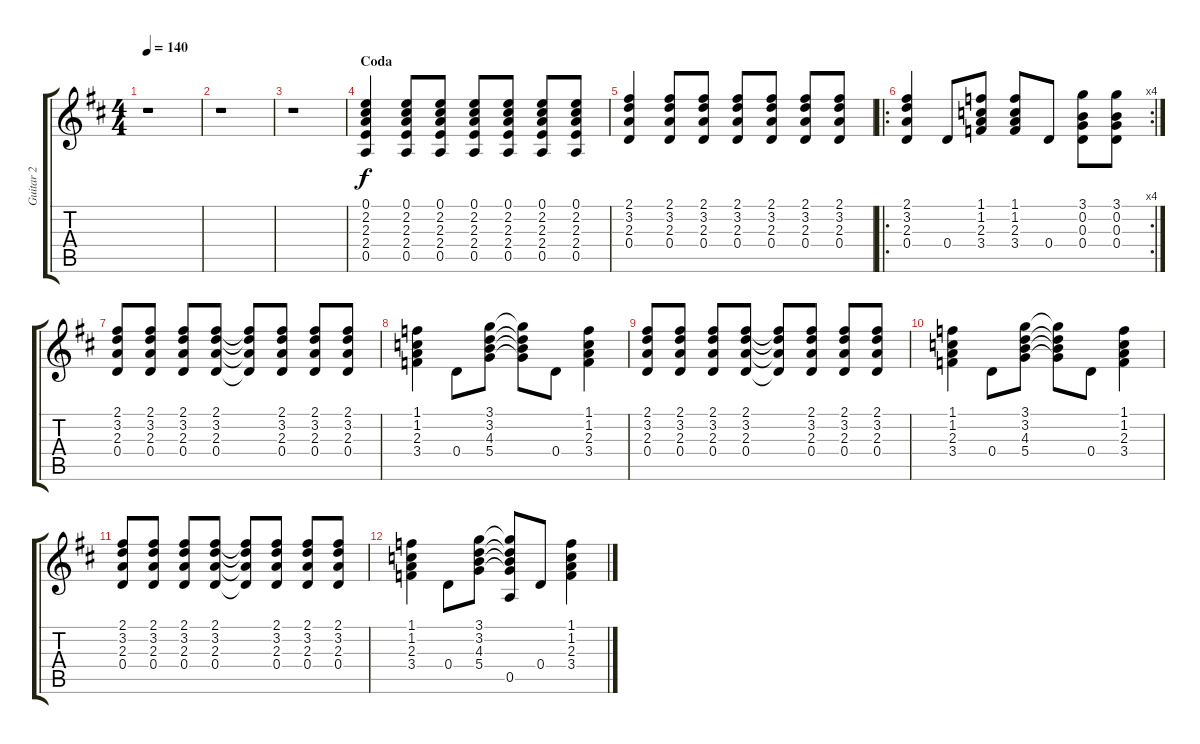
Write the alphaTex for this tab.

\track ("Guitar 2" "Guitar 2") {instrument acousticguitarsteel}
\staff {score tabs}
\tuning (E4 B3 G3 D3 A2 E2) {hide}
\ts (4 4)
\tempo 140
\clef g2
\ks d
r.1{dy f} |
r.1 |
r.1 |
\section ("" "Coda")
(0.1 2.2 2.3 2.4 0.5).4 (0.1 2.2 2.3 2.4 0.5).8 (0.1 2.2 2.3 2.4 0.5).8 (0.1 2.2 2.3 2.4 0.5).8 (0.1 2.2 2.3 2.4 0.5).8 (0.1 2.2 2.3 2.4 0.5).8 (0.1 2.2 2.3 2.4 0.5).8 |
(2.1 3.2 2.3 0.4).4 (2.1 3.2 2.3 0.4).8 (2.1 3.2 2.3 0.4).8 (2.1 3.2 2.3 0.4).8 (2.1 3.2 2.3 0.4).8 (2.1 3.2 2.3 0.4).8 (2.1 3.2 2.3 0.4).8 |
\ro
\rc 4
(2.1 3.2 2.3 0.4).4 0.4.8 (1.1 1.2 2.3 3.4).8 (1.1 1.2 2.3 3.4).8 0.4.8 (3.1 0.2 0.3 0.4).8 (3.1 0.2 0.3 0.4).8 |
(2.1 3.2 2.3 0.4).8 (2.1 3.2 2.3 0.4).8 (2.1 3.2 2.3 0.4).8 (2.1 3.2 2.3 0.4).8 (2.1{t} 3.2{t} 2.3{t} 0.4{t}).8 (2.1 3.2 2.3 0.4).8 (2.1 3.2 2.3 0.4).8 (2.1 3.2 2.3 0.4).8 |
(1.1 1.2 2.3 3.4).4 0.4.8 (3.1 3.2 4.3 5.4).8 (3.1{t} 3.2{t} 4.3{t} 5.4{t}).8 0.4.8 (1.1 1.2 2.3 3.4).4 |
(2.1 3.2 2.3 0.4).8 (2.1 3.2 2.3 0.4).8 (2.1 3.2 2.3 0.4).8 (2.1 3.2 2.3 0.4).8 (2.1{t} 3.2{t} 2.3{t} 0.4{t}).8 (2.1 3.2 2.3 0.4).8 (2.1 3.2 2.3 0.4).8 (2.1 3.2 2.3 0.4).8 |
(1.1 1.2 2.3 3.4).4 0.4.8 (3.1 3.2 4.3 5.4).8 (3.1{t} 3.2{t} 4.3{t} 5.4{t}).8 0.4.8 (1.1 1.2 2.3 3.4).4 |
(2.1 3.2 2.3 0.4).8 (2.1 3.2 2.3 0.4).8 (2.1 3.2 2.3 0.4).8 (2.1 3.2 2.3 0.4).8 (2.1{t} 3.2{t} 2.3{t} 0.4{t}).8 (2.1 3.2 2.3 0.4).8 (2.1 3.2 2.3 0.4).8 (2.1 3.2 2.3 0.4).8 |
(1.1 1.2 2.3 3.4).4 0.4.8 (3.1 3.2 4.3 5.4).8 (3.1{t} 3.2{t} 4.3{t} 5.4{t} 0.5).8 0.4.8 (1.1 1.2 2.3 3.4).4
